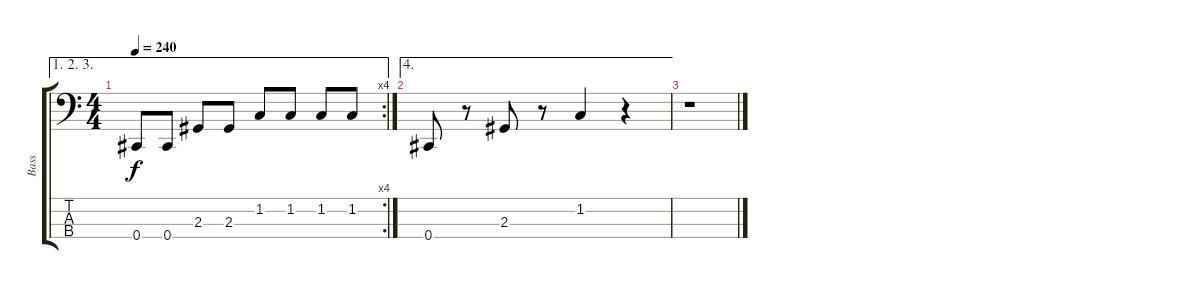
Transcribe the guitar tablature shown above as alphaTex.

\track ("Bass" "Bass") {instrument electricbasspick}
\staff {score tabs}
\tuning (E2 B1 Gb1 Db1) {hide}
\ae (1 2 3)
\rc 4
\ts (4 4)
\tempo 240
\clef f4
\ks c
0.4.8{dy f} 0.4.8 2.3.8 2.3.8 1.2.8 1.2.8 1.2.8 1.2.8 |
\ae 4
0.4.8 r.8 2.3.8 r.8 1.2.4 r.4 |
r.1
